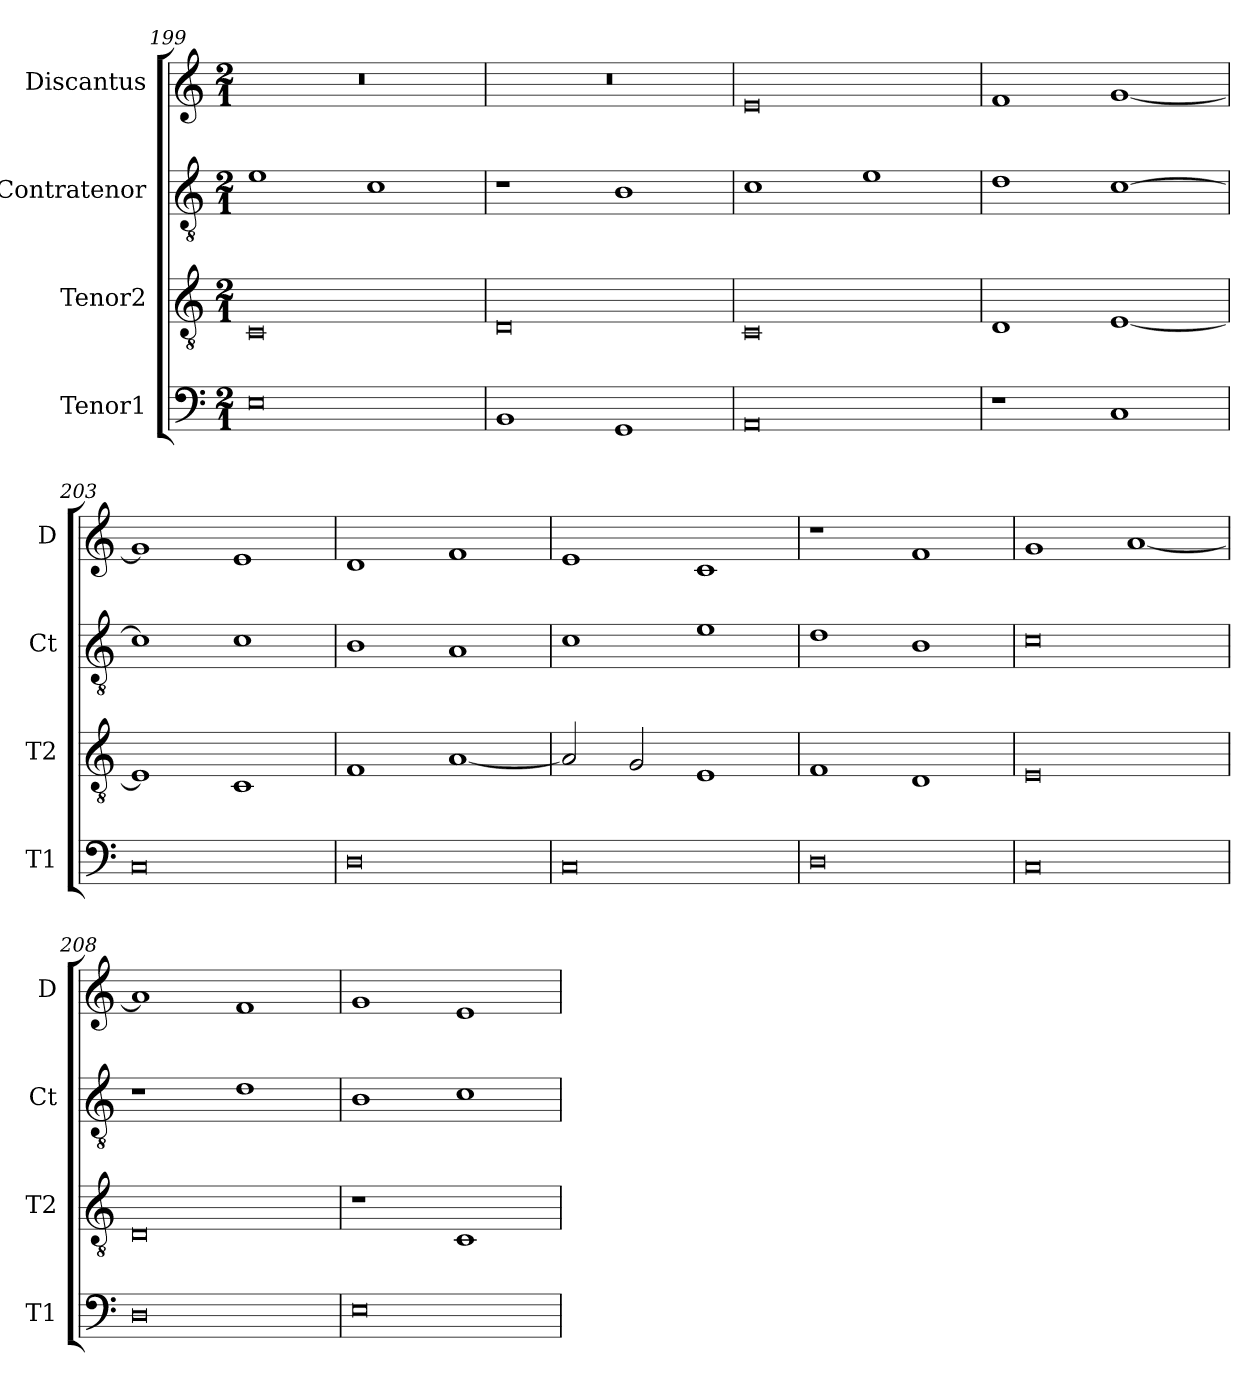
**kern	**kern	**kern	**kern
*part4	*part3	*part2	*part1
*staff4	*staff3	*staff2	*staff1
*I"Tenor1	*I"Tenor2	*I"Contratenor	*I"Discantus
*I'T1	*I'T2	*I'Ct	*I'D
*clefF4	*clefGv2	*clefGv2	*clefG2
*k[]	*k[]	*k[]	*k[]
*M2/1	*M2/1	*M2/1	*M2/1
=199	=199	=199	=199
0E	0C	1e	0r
.	.	1c	.
=200	=200	=200	=200
1BB	0D	1r	0r
1GG	.	1B	.
=201	=201	=201	=201
0AA	0C	1c	0e
.	.	1e	.
=202	=202	=202	=202
1r	1D	1d	1f
1C	[1E	[1c	[1g
=203	=203	=203	=203
0C	1E]	1c]	1g]
.	1C	1c	1e
=204	=204	=204	=204
0D	1F	1B	1d
.	[1A	1A	1f
=205	=205	=205	=205
0C	2A/]	1c	1e
.	2G/	.	.
.	1E	1e	1c
=206	=206	=206	=206
0D	1F	1d	1r
.	1D	1B	1f
=207	=207	=207	=207
0C	0E	0c	1g
.	.	.	[1a
=208	=208	=208	=208
0D	0D	1r	1a]
.	.	1d	1f
=209	=209	=209	=209
0E	1r	1B	1g
.	1C	1c	1e
=	=	=	=
*-	*-	*-	*-
